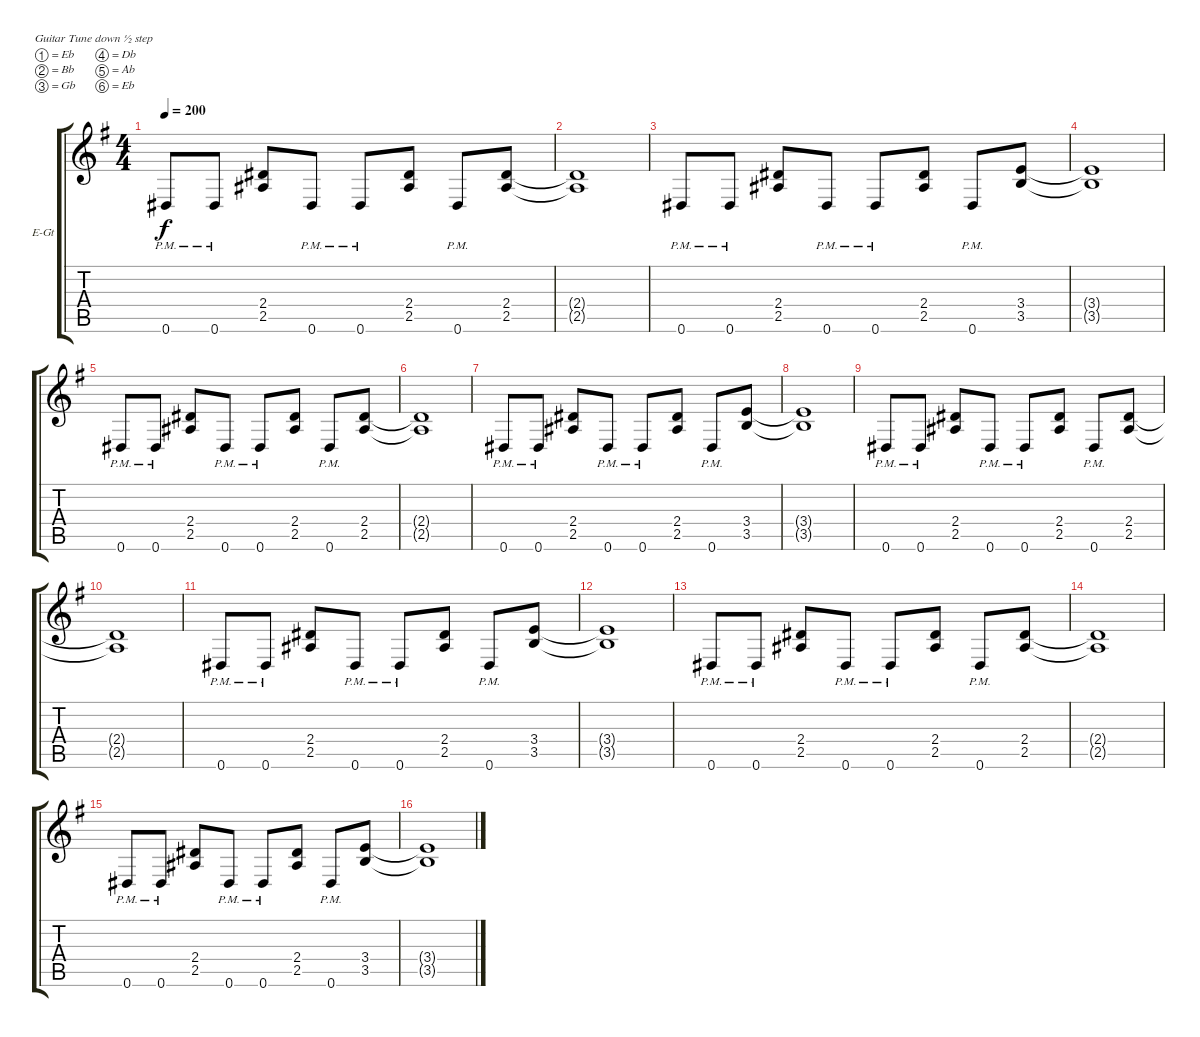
\bracketExtendMode groupsimilarinstruments
\firstSystemTrackNameOrientation horizontal
\otherSystemsTrackNameOrientation horizontal
\track ("Matthew Tuck" "E-Gt") {instrument distortionguitar}
\staff {score tabs}
\tuning (Eb4 Bb3 Gb3 Db3 Ab2 Eb2)
\ts (4 4)
\tempo 200
\clef g2
\ks g
0.6{pm}.8{dy f} 0.6{pm}.8 (2.4 2.5).8 0.6{pm}.8 0.6{pm}.8 (2.4 2.5).8 0.6{pm}.8 (2.4 2.5).8 |
(2.4{t} 2.5{t}).1 |
0.6{pm}.8 0.6{pm}.8 (2.4 2.5).8 0.6{pm}.8 0.6{pm}.8 (2.4 2.5).8 0.6{pm}.8 (3.4 3.5).8 |
(3.4{t} 3.5{t}).1 |
0.6{pm}.8 0.6{pm}.8 (2.4 2.5).8 0.6{pm}.8 0.6{pm}.8 (2.4 2.5).8 0.6{pm}.8 (2.4 2.5).8 |
(2.4{t} 2.5{t}).1 |
0.6{pm}.8 0.6{pm}.8 (2.4 2.5).8 0.6{pm}.8 0.6{pm}.8 (2.4 2.5).8 0.6{pm}.8 (3.4 3.5).8 |
(3.4{t} 3.5{t}).1 |
0.6{pm}.8 0.6{pm}.8 (2.4 2.5).8 0.6{pm}.8 0.6{pm}.8 (2.4 2.5).8 0.6{pm}.8 (2.4 2.5).8 |
(2.4{t} 2.5{t}).1 |
0.6{pm}.8 0.6{pm}.8 (2.4 2.5).8 0.6{pm}.8 0.6{pm}.8 (2.4 2.5).8 0.6{pm}.8 (3.4 3.5).8 |
(3.4{t} 3.5{t}).1 |
0.6{pm}.8 0.6{pm}.8 (2.4 2.5).8 0.6{pm}.8 0.6{pm}.8 (2.4 2.5).8 0.6{pm}.8 (2.4 2.5).8 |
(2.4{t} 2.5{t}).1 |
0.6{pm}.8 0.6{pm}.8 (2.4 2.5).8 0.6{pm}.8 0.6{pm}.8 (2.4 2.5).8 0.6{pm}.8 (3.4 3.5).8 |
(3.4{t} 3.5{t}).1
